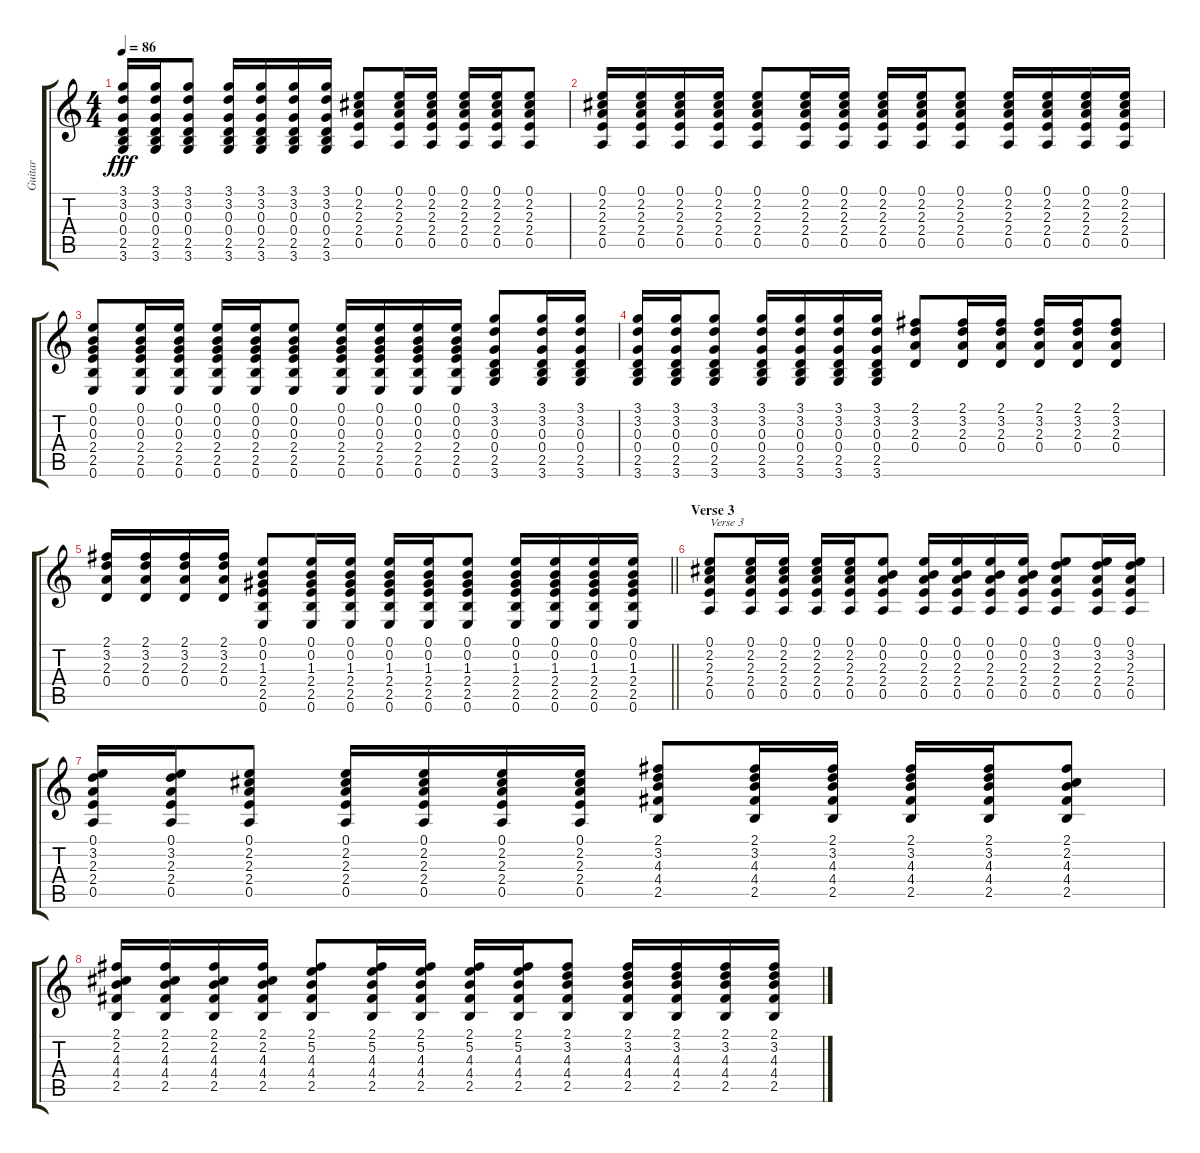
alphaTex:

\track ("Guitar" "Guitar") {instrument acousticguitarsteel}
\staff {score tabs}
\tuning (E4 B3 G3 D3 A2 E2) {hide}
\ts (4 4)
\tempo 86
\clef g2
\ks c
(3.1 3.2 0.3 0.4 2.5 3.6).16{dy fff} (3.1 3.2 0.3 0.4 2.5 3.6).16 (3.1 3.2 0.3 0.4 2.5 3.6).8 (3.1 3.2 0.3 0.4 2.5 3.6).16 (3.1 3.2 0.3 0.4 2.5 3.6).16 (3.1 3.2 0.3 0.4 2.5 3.6).16 (3.1 3.2 0.3 0.4 2.5 3.6).16 (0.1 2.2 2.3 2.4 0.5).8 (0.1 2.2 2.3 2.4 0.5).16 (0.1 2.2 2.3 2.4 0.5).16 (0.1 2.2 2.3 2.4 0.5).16 (0.1 2.2 2.3 2.4 0.5).16 (0.1 2.2 2.3 2.4 0.5).8 |
(0.1 2.2 2.3 2.4 0.5).16 (0.1 2.2 2.3 2.4 0.5).16 (0.1 2.2 2.3 2.4 0.5).16 (0.1 2.2 2.3 2.4 0.5).16 (0.1 2.2 2.3 2.4 0.5).8 (0.1 2.2 2.3 2.4 0.5).16 (0.1 2.2 2.3 2.4 0.5).16 (0.1 2.2 2.3 2.4 0.5).16 (0.1 2.2 2.3 2.4 0.5).16 (0.1 2.2 2.3 2.4 0.5).8 (0.1 2.2 2.3 2.4 0.5).16 (0.1 2.2 2.3 2.4 0.5).16 (0.1 2.2 2.3 2.4 0.5).16 (0.1 2.2 2.3 2.4 0.5).16 |
(0.1 0.2 0.3 2.4 2.5 0.6).8 (0.1 0.2 0.3 2.4 2.5 0.6).16 (0.1 0.2 0.3 2.4 2.5 0.6).16 (0.1 0.2 0.3 2.4 2.5 0.6).16 (0.1 0.2 0.3 2.4 2.5 0.6).16 (0.1 0.2 0.3 2.4 2.5 0.6).8 (0.1 0.2 0.3 2.4 2.5 0.6).16 (0.1 0.2 0.3 2.4 2.5 0.6).16 (0.1 0.2 0.3 2.4 2.5 0.6).16 (0.1 0.2 0.3 2.4 2.5 0.6).16 (3.1 3.2 0.3 0.4 2.5 3.6).8 (3.1 3.2 0.3 0.4 2.5 3.6).16 (3.1 3.2 0.3 0.4 2.5 3.6).16 |
(3.1 3.2 0.3 0.4 2.5 3.6).16 (3.1 3.2 0.3 0.4 2.5 3.6).16 (3.1 3.2 0.3 0.4 2.5 3.6).8 (3.1 3.2 0.3 0.4 2.5 3.6).16 (3.1 3.2 0.3 0.4 2.5 3.6).16 (3.1 3.2 0.3 0.4 2.5 3.6).16 (3.1 3.2 0.3 0.4 2.5 3.6).16 (2.1 3.2 2.3 0.4).8 (2.1 3.2 2.3 0.4).16 (2.1 3.2 2.3 0.4).16 (2.1 3.2 2.3 0.4).16 (2.1 3.2 2.3 0.4).16 (2.1 3.2 2.3 0.4).8 |
\barLineRight lightlight
(2.1 3.2 2.3 0.4).16 (2.1 3.2 2.3 0.4).16 (2.1 3.2 2.3 0.4).16 (2.1 3.2 2.3 0.4).16 (0.1 0.2 1.3 2.4 2.5 0.6).8 (0.1 0.2 1.3 2.4 2.5 0.6).16 (0.1 0.2 1.3 2.4 2.5 0.6).16 (0.1 0.2 1.3 2.4 2.5 0.6).16 (0.1 0.2 1.3 2.4 2.5 0.6).16 (0.1 0.2 1.3 2.4 2.5 0.6).8 (0.1 0.2 1.3 2.4 2.5 0.6).16 (0.1 0.2 1.3 2.4 2.5 0.6).16 (0.1 0.2 1.3 2.4 2.5 0.6).16 (0.1 0.2 1.3 2.4 2.5 0.6).16 |
\section ("" "Verse 3")
(0.1 2.2 2.3 2.4 0.5).8{txt "Verse 3"} (0.1 2.2 2.3 2.4 0.5).16 (0.1 2.2 2.3 2.4 0.5).16 (0.1 2.2 2.3 2.4 0.5).16 (0.1 2.2 2.3 2.4 0.5).16 (0.1 0.2 2.3 2.4 0.5).8 (0.1 0.2 2.3 2.4 0.5).16 (0.1 0.2 2.3 2.4 0.5).16 (0.1 0.2 2.3 2.4 0.5).16 (0.1 0.2 2.3 2.4 0.5).16 (0.1 3.2 2.3 2.4 0.5).8 (0.1 3.2 2.3 2.4 0.5).16 (0.1 3.2 2.3 2.4 0.5).16 |
(0.1 3.2 2.3 2.4 0.5).16 (0.1 3.2 2.3 2.4 0.5).16 (0.1 2.2 2.3 2.4 0.5).8 (0.1 2.2 2.3 2.4 0.5).16 (0.1 2.2 2.3 2.4 0.5).16 (0.1 2.2 2.3 2.4 0.5).16 (0.1 2.2 2.3 2.4 0.5).16 (2.1 3.2 4.3 4.4 2.5).8 (2.1 3.2 4.3 4.4 2.5).16 (2.1 3.2 4.3 4.4 2.5).16 (2.1 3.2 4.3 4.4 2.5).16 (2.1 3.2 4.3 4.4 2.5).16 (2.1 2.2 4.3 4.4 2.5).8 |
(2.1 2.2 4.3 4.4 2.5).16 (2.1 2.2 4.3 4.4 2.5).16 (2.1 2.2 4.3 4.4 2.5).16 (2.1 2.2 4.3 4.4 2.5).16 (2.1 5.2 4.3 4.4 2.5).8 (2.1 5.2 4.3 4.4 2.5).16 (2.1 5.2 4.3 4.4 2.5).16 (2.1 5.2 4.3 4.4 2.5).16 (2.1 5.2 4.3 4.4 2.5).16 (2.1 3.2 4.3 4.4 2.5).8 (2.1 3.2 4.3 4.4 2.5).16 (2.1 3.2 4.3 4.4 2.5).16 (2.1 3.2 4.3 4.4 2.5).16 (2.1 3.2 4.3 4.4 2.5).16
